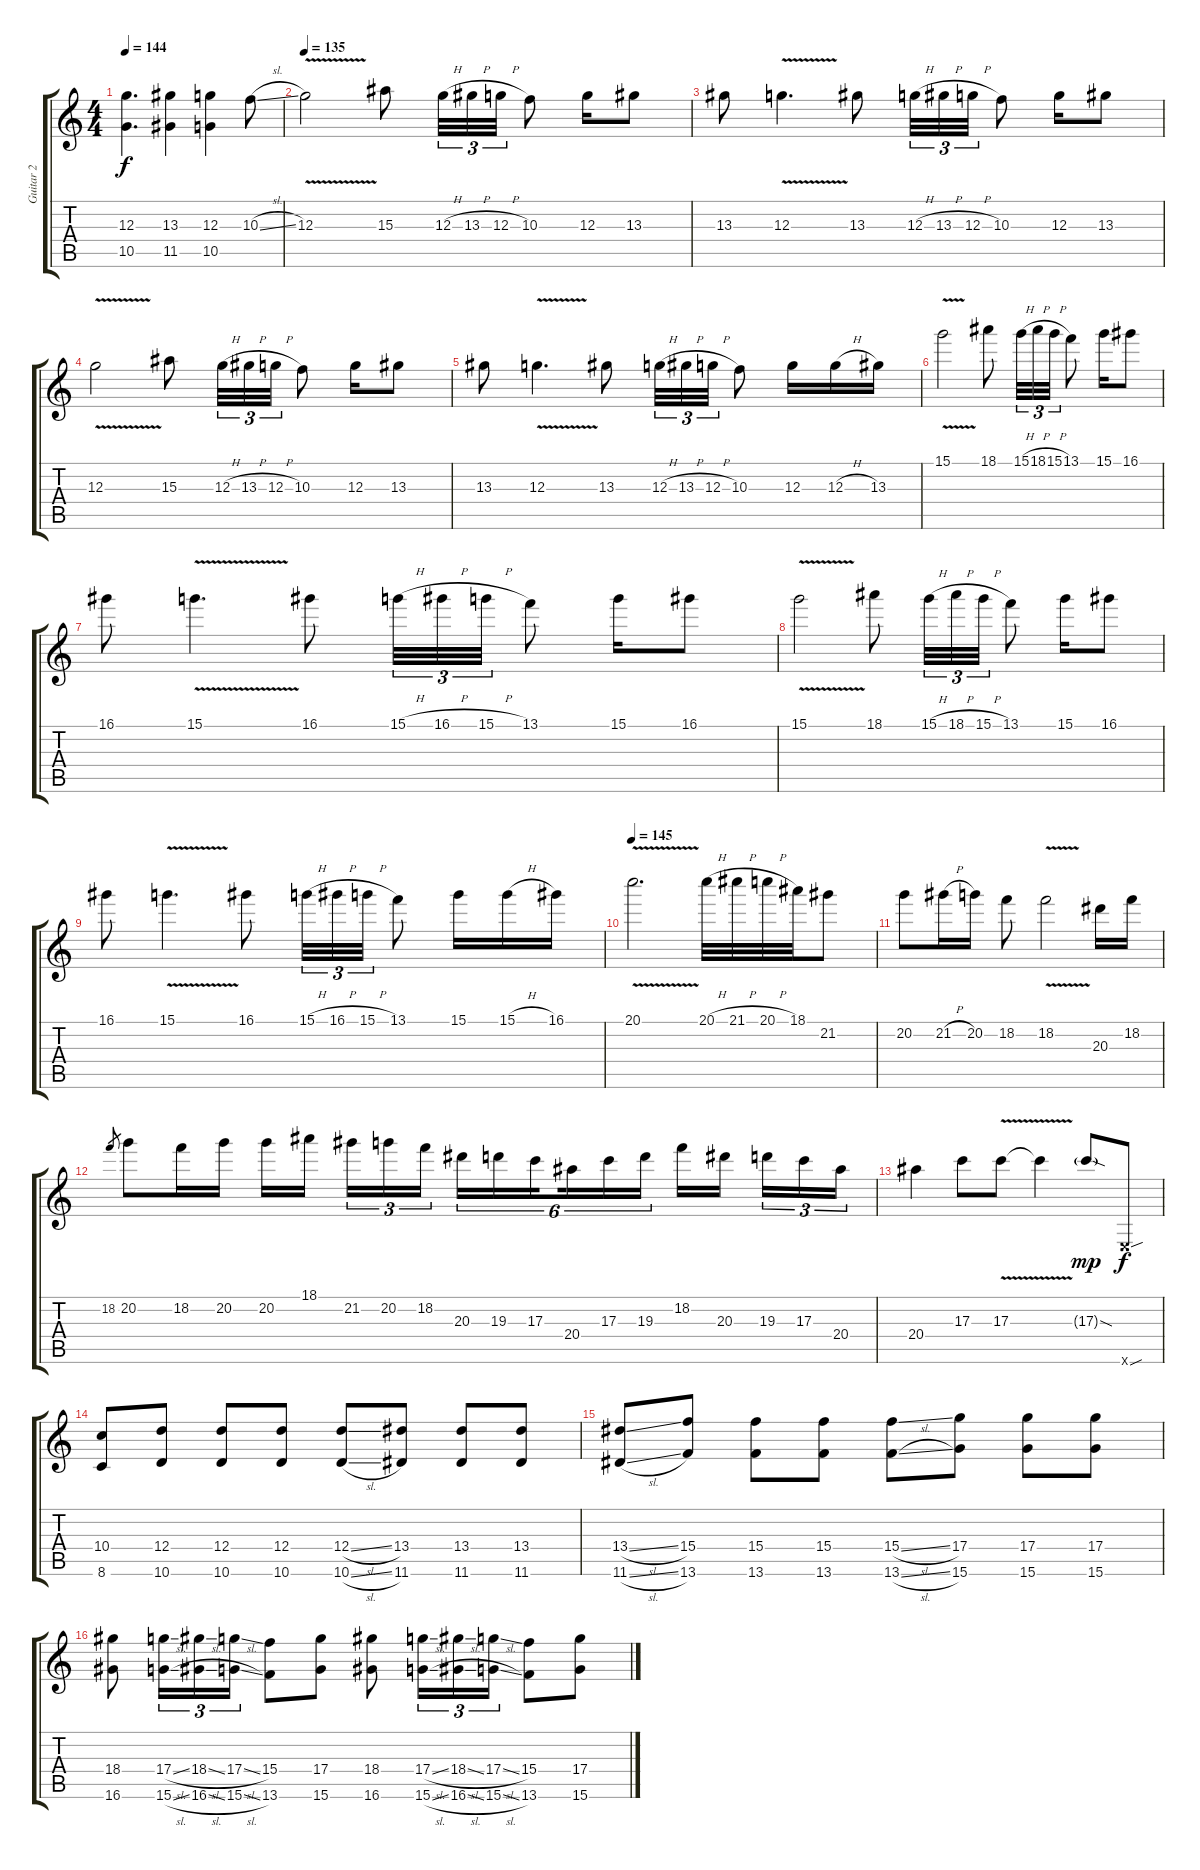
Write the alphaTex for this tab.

\track ("Guitar 2" "Guitar 2") {instrument distortionguitar}
\staff {score tabs}
\tuning (E4 B3 G3 D3 A2 E2) {hide}
\ts (4 4)
\tempo 144
\clef g2
\ks c
(12.3 10.5).4{d dy f} (13.3 11.5).4 (12.3 10.5).4 10.3{sl}.8 |
\tempo 135
12.3{v}.2 15.3.8 12.3{h}.32{tu (3 2)} 13.3{h}.32{tu (3 2)} 12.3{h}.32{tu (3 2)} 10.3.8 12.3.16 13.3.8 |
13.3.8 12.3{v}.4{d} 13.3.8 12.3{h}.32{tu (3 2)} 13.3{h}.32{tu (3 2)} 12.3{h}.32{tu (3 2)} 10.3.8 12.3.16 13.3.8 |
12.3{v}.2 15.3.8 12.3{h}.32{tu (3 2)} 13.3{h}.32{tu (3 2)} 12.3{h}.32{tu (3 2)} 10.3.8 12.3.16 13.3.8 |
13.3.8 12.3{v}.4{d} 13.3.8 12.3{h}.32{tu (3 2)} 13.3{h}.32{tu (3 2)} 12.3{h}.32{tu (3 2)} 10.3.8 12.3.16 12.3{h}.16 13.3.16 |
15.1{v}.2 18.1.8 15.1{h}.32{tu (3 2)} 18.1{h}.32{tu (3 2)} 15.1{h}.32{tu (3 2)} 13.1.8 15.1.16 16.1.8 |
16.1.8 15.1{v}.4{d} 16.1.8 15.1{h}.32{tu (3 2)} 16.1{h}.32{tu (3 2)} 15.1{h}.32{tu (3 2)} 13.1.8 15.1.16 16.1.8 |
15.1{v}.2 18.1.8 15.1{h}.32{tu (3 2)} 18.1{h}.32{tu (3 2)} 15.1{h}.32{tu (3 2)} 13.1.8 15.1.16 16.1.8 |
16.1.8 15.1{v}.4{d} 16.1.8 15.1{h}.32{tu (3 2)} 16.1{h}.32{tu (3 2)} 15.1{h}.32{tu (3 2)} 13.1.8 15.1.16 15.1{h}.16 16.1.16 |
\tempo 145
20.1{v}.2{d} 20.1{h}.32 21.1{h}.32 20.1{h}.32 18.1.32 21.2.8 |
20.2.8 21.2{h}.16 20.2.16 18.2.8 18.2{v}.2 20.3.16 18.2.16 |
18.2.8{gr} 20.2.8 18.2.16 20.2.16 20.2.16 18.1.16{beam splitsecondary} 21.2.16{tu (3 2)} 20.2.16{tu (3 2)} 18.2.16{tu (3 2)} 20.3.16{tu (6 4)} 19.3.16{tu (6 4)} 17.3.16{tu (6 4) beam splitsecondary} 20.4.16{tu (6 4)} 17.3.16{tu (6 4)} 19.3.16{tu (6 4)} 18.2.16 20.3.16{beam splitsecondary} 19.3.16{tu (3 2)} 17.3.16{tu (3 2)} 20.4.16{tu (3 2)} |
20.4.4 17.3.8 17.3{v}.8 17.3{t}.4 17.3{sod g}.8{dy mp} 0.6{sou x}.8{dy f} |
(10.4 8.6).8 (12.4 10.6).8 (12.4 10.6).8 (12.4 10.6).8 (12.4{sl} 10.6{sl}).8 (13.4 11.6).8 (13.4 11.6).8 (13.4 11.6).8 |
(13.4{sl} 11.6{sl}).8 (15.4 13.6).8 (15.4 13.6).8 (15.4 13.6).8 (15.4{sl} 13.6{sl}).8 (17.4 15.6).8 (17.4 15.6).8 (17.4 15.6).8 |
(18.4 16.6).8 (17.4{sl} 15.6{sl}).16{tu (3 2)} (18.4{sl} 16.6{sl}).16{tu (3 2)} (17.4{sl} 15.6{sl}).16{tu (3 2)} (15.4 13.6).8 (17.4 15.6).8 (18.4 16.6).8 (17.4{sl} 15.6{sl}).16{tu (3 2)} (18.4{sl} 16.6{sl}).16{tu (3 2)} (17.4{sl} 15.6{sl}).16{tu (3 2)} (15.4 13.6).8 (17.4 15.6).8
